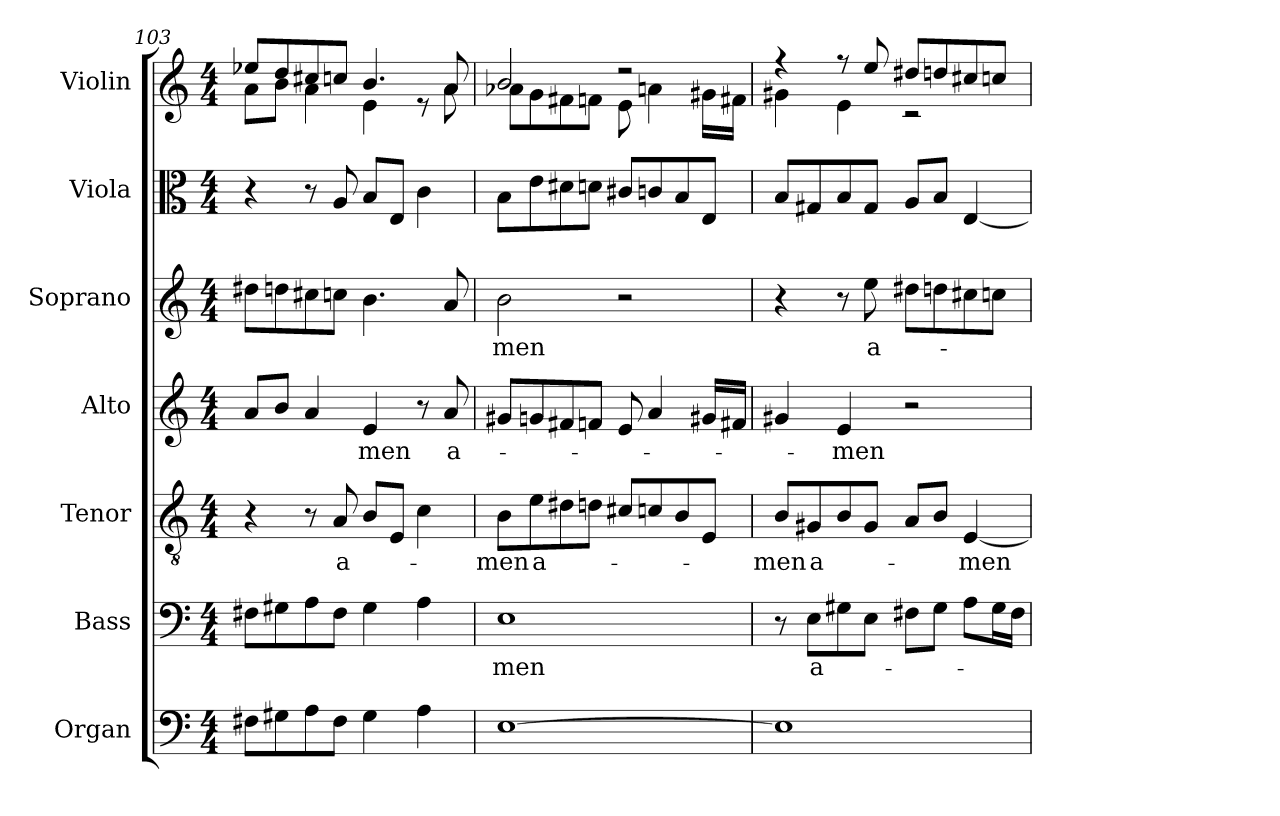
**kern	**kern	**text	**kern	**text	**kern	**text	**kern	**text	**kern	**kern
*part7	*part6	*part6	*part5	*part5	*part4	*part4	*part3	*part3	*part2	*part1
*staff7	*staff6	*staff6	*staff5	*staff5	*staff4	*staff4	*staff3	*staff3	*staff2	*staff1
*I"Organ	*I"Bass	*	*I"Tenor	*	*I"Alto	*	*I"Soprano	*	*I"Viola	*I"Violin
*I'Org.	*I'B.	*	*I'T.	*	*I'A.	*	*I'S.	*	*I'Vla.	*I'Vln.
!!LO:PB:g=z
*clefF4	*clefF4	*	*clefGv2	*	*clefG2	*	*clefG2	*	*clefC3	*clefG2
*k[]	*k[]	*	*k[]	*	*k[]	*	*k[]	*	*k[]	*k[]
*M4/4	*M4/4	*	*M4/4	*	*M4/4	*	*M4/4	*	*M4/4	*M4/4
=103	=103	=103	=103	=103	=103	=103	=103	=103	=103	=103
*	*	*	*	*	*	*	*	*	*	*^
8F#X\L	8F#X\L	.	4r	.	8a/L	.	8dd#X\L	.	4r	8ee-X/L	8a\L
8G#X\	8G#X\	.	.	.	8b/J	.	8ddn\	.	.	8dd/	8b\J
8A\	8A\	.	8r	.	4a/	.	8cc#X\	.	8r	8cc#X/	4a\
!	!	!	!	!LO:LY:b	!	!	!	!	!	!	!
8F#\J	8F#\J	.	8A/	a-	.	.	8ccn\J	.	8A/	8ccn/J	.
!	!	!	!	!	!	!LO:LY:b	!	!	!	!	!
4G#\	4G#\	.	8B/L	.	4e/	-men	4.b\	.	8B/L	4.b/	4e\
.	.	.	8E/J	.	.	.	.	.	8E/J	.	.
4A\	4A\	.	4c\	.	8r	.	.	.	4c\	.	8r
!	!	!	!	!	!	!LO:LY:b	!	!	!	!	!
.	.	.	.	.	8a/	a-	8a/	.	.	8a/	8a\
=104	=104	=104	=104	=104	=104	=104	=104	=104	=104	=104	=104
!	!	!LO:LY:b	!	!LO:LY:b	!	!	!	!LO:LY:b	!	!	!
[1E	1E	-men	8B\L	-men	8g#X/L	.	2b\	men	8B\L	2b/	8a-X\L
!	!	!	!	!LO:LY:b	!	!	!	!	!	!	!
.	.	.	8e\	a-	8gn/	.	.	.	8e\	.	8g\
.	.	.	8d#X\	.	8f#X/	.	.	.	8d#X\	.	8f#X\
.	.	.	8dn\J	.	8fn/J	.	.	.	8dn\J	.	8fn\J
.	.	.	8c#X/L	.	8e/	.	2r	.	8c#X/L	2r	8e\
.	.	.	8cn/	.	4a/	.	.	.	8cn/	.	4an\
.	.	.	8B/	.	.	.	.	.	8B/	.	.
.	.	.	8E/J	.	16g#X/LL	.	.	.	8E/J	.	16g#X\LL
.	.	.	.	.	16f#X/JJ	.	.	.	.	.	16f#X\JJ
=105	=105	=105	=105	=105	=105	=105	=105	=105	=105	=105	=105
!	!	!	!	!LO:LY:b	!	!	!	!	!	!	!
1E]	8r	.	8B/L	-men	4g#X/	.	4r	.	8B/L	4r	4g#X\
!	!	!LO:LY:b	!	!LO:LY:b	!	!	!	!	!	!	!
.	8E\L	a-	8G#X/	a-	.	.	.	.	8G#X/	.	.
!	!	!	!	!	!	!LO:LY:b	!	!	!	!	!
.	8G#X\	.	8B/	.	4e/	men	8r	.	8B/	8r	4e\
!	!	!	!	!	!	!	!	!LO:LY:b	!	!	!
.	8E\J	.	8G#/J	.	.	.	8ee\	a-	8G#/J	8ee/	.
.	8F#X\L	.	8A/L	.	2r	.	8dd#X\L	.	8A/L	8dd#X/L	2r
.	8G#\J	.	8B/J	.	.	.	8ddn\	.	8B/J	8ddn/	.
!	!	!	!	!LO:LY:b	!	!	!	!	!	!	!
.	8A\L	.	[4E/	-men	.	.	8cc#X\	.	[4E/	8cc#X/	.
.	16G#\L	.	.	.	.	.	8ccn\J	.	.	8ccn/J	.
.	16F#\JJ	.	.	.	.	.	.	.	.	.	.
*	*	*	*	*	*	*	*	*	*	*v	*v
=	=	=	=	=	=	=	=	=	=	=
*-	*-	*-	*-	*-	*-	*-	*-	*-	*-	*-
